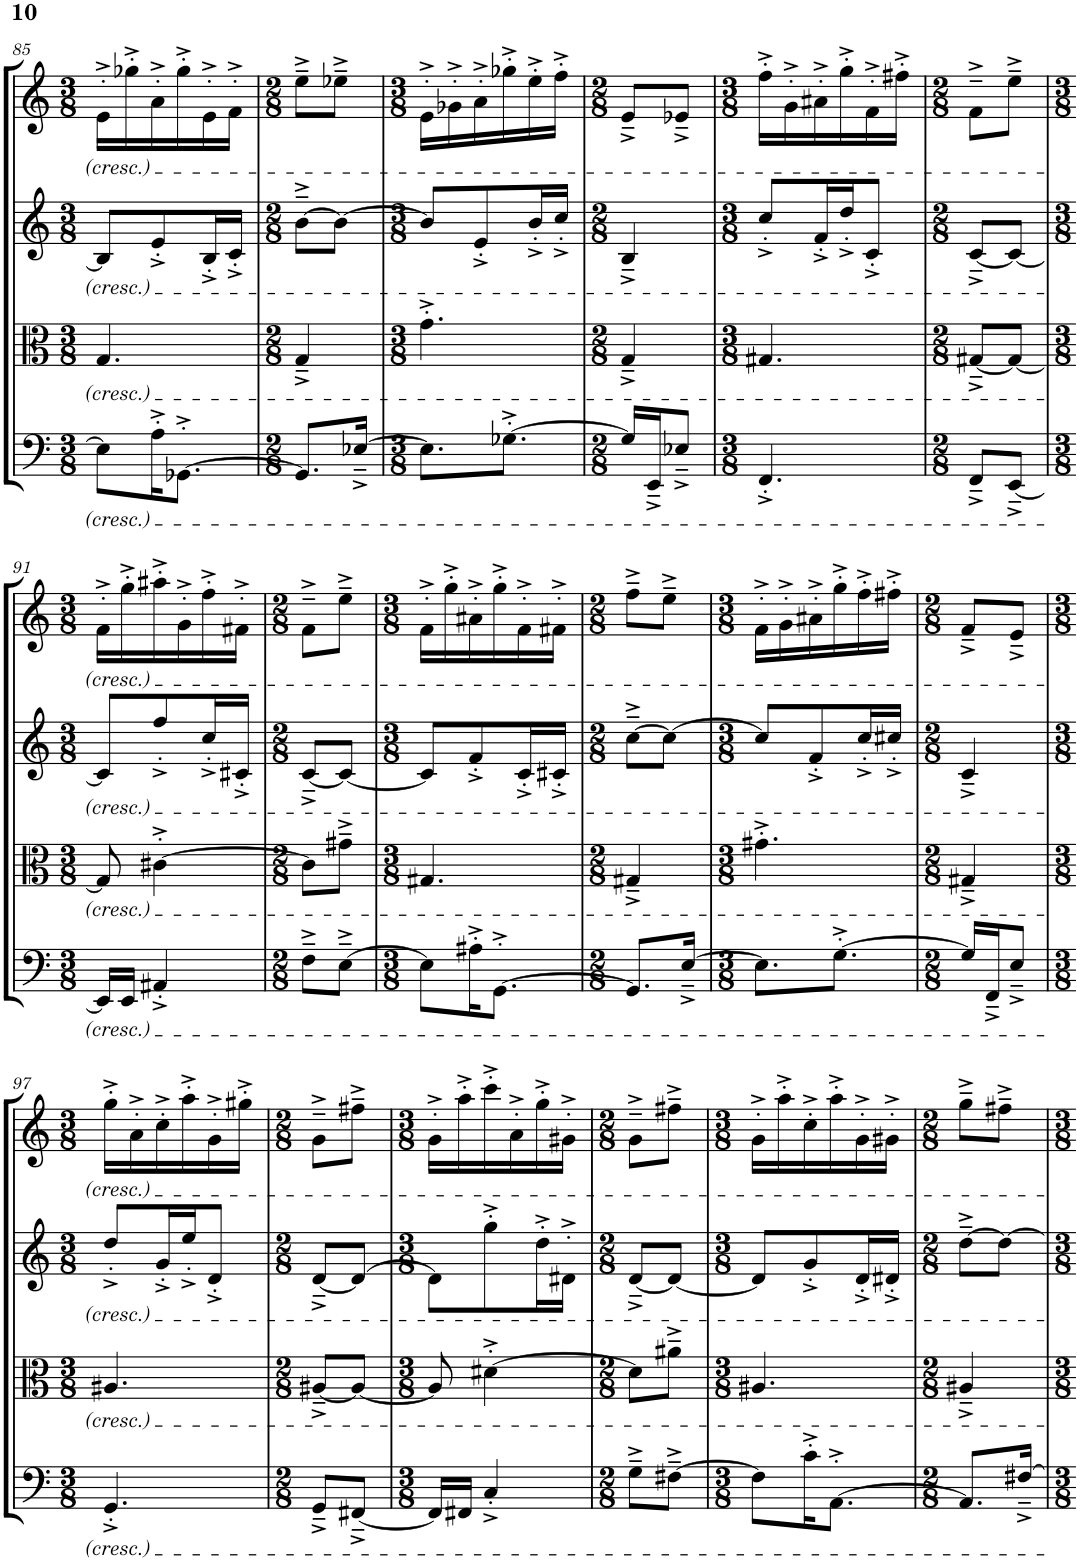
**kern	**kern	**kern	**kern
*part4	*part3	*part2	*part1
*staff4	*staff3	*staff2	*staff1
*I"Violoncello	*I"Viola	*I"Violin II	*I"Violin I
*I'Vc	*I'Vla	*I'Vln	*I'Vln
!!LO:PB:g=z
*clefF4	*clefC3	*clefG2	*clefG2
*k[]	*k[]	*k[]	*k[]
*M3/8	*M3/8	*M3/8	*M3/8
=85	=85	=85	=85
8E-\L]	4.G/	8B/L]	16e'^\LL
.	.	.	16gg-X'^\
16A'^\K	.	8e'^/	16a'^\
[8.GG-X'^\J	.	.	16gg-'^\
.	.	16B'^/L	16e'^\
.	.	16c'^/JJ	16f'^\JJ
=86	=86	=86	=86
*M2/8	*M2/8	*M2/8	*M2/8
8.GG-/L]	4G~^/	[8b~^\L	8ee~^\L
.	.	8b\J_	8ee-X~^\J
[16E-X~^/Jk	.	.	.
=87	=87	=87	=87
*M3/8	*M3/8	*M3/8	*M3/8
8.E-\L]	4.g'^\	8b/L]	16e'^\LL
.	.	.	16g-X'^\
.	.	8e'^/	16a'^\
[8.G-X'^\J	.	.	16gg-X'^\
.	.	16b'^/L	16ee'^\
.	.	16cc'^/JJ	16ff'^\JJ
=88	=88	=88	=88
*M2/8	*M2/8	*M2/8	*M2/8
16G-/LL]	4G~^/	4B~^/	8e~^/L
16EE~^/J	.	.	.
8E-X~^/J	.	.	8e-X~^/J
=89	=89	=89	=89
*M3/8	*M3/8	*M3/8	*M3/8
4.FF'^/	4.G#X/	8cc'^/L	16ff'^\LL
.	.	.	16g'^\
.	.	16f'^/L	16a#X'^\
.	.	16dd'^/J	16gg'^\
.	.	8c'^/J	16f'^\
.	.	.	16ff#X'^\JJ
=90	=90	=90	=90
*M2/8	*M2/8	*M2/8	*M2/8
8FF~^/L	[8G#X~^/L	[8c~^/L	8f~^\L
[8EE~^/J	8G#/J_	8c/J_	8ee~^\J
!!LO:LB:g=z
=91	=91	=91	=91
*M3/8	*M3/8	*M3/8	*M3/8
16EE/LL]	8G#/]	8c/L]	16f'^\LL
16EE/JJ	.	.	16gg'^\
4AA#X'^/	[4c#X'^\	8ff'^/	16aa#X'^\
.	.	.	16g'^\
.	.	16cc'^/L	16ff'^\
.	.	16c#X'^/JJ	16f#X'^\JJ
=92	=92	=92	=92
*M2/8	*M2/8	*M2/8	*M2/8
8F~^\L	8c#\L]	[8c~^/L	8f~^\L
[8E~^\J	8g#X~^\J	8c/J_	8ee~^\J
=93	=93	=93	=93
*M3/8	*M3/8	*M3/8	*M3/8
8E\L]	4.G#X/	8c/L]	16f'^\LL
.	.	.	16gg'^\
16A#X'^\K	.	8f'^/	16a#X'^\
[8.GG'^\J	.	.	16gg'^\
.	.	16c'^/L	16f'^\
.	.	16c#X'^/JJ	16f#X'^\JJ
=94	=94	=94	=94
*M2/8	*M2/8	*M2/8	*M2/8
8.GG/L]	4G#X~^/	[8cc~^\L	8ff~^\L
.	.	8cc\J_	8ee~^\J
[16E~^/Jk	.	.	.
=95	=95	=95	=95
*M3/8	*M3/8	*M3/8	*M3/8
8.E\L]	4.g#X'^\	8cc/L]	16f'^\LL
.	.	.	16g'^\
.	.	8f'^/	16a#X'^\
[8.G'^\J	.	.	16gg'^\
.	.	16cc'^/L	16ff'^\
.	.	16cc#X'^/JJ	16ff#X'^\JJ
=96	=96	=96	=96
*M2/8	*M2/8	*M2/8	*M2/8
16G/LL]	4G#X~^/	4c~^/	8f~^/L
16FF~^/J	.	.	.
8E~^/J	.	.	8e~^/J
!!LO:LB:g=z
=97	=97	=97	=97
*M3/8	*M3/8	*M3/8	*M3/8
4.GG'^/	4.A#X/	8dd'^/L	16gg'^\LL
.	.	.	16a'^\
.	.	16g'^/L	16cc'^\
.	.	16ee'^/J	16aa'^\
.	.	8d'^/J	16g'^\
.	.	.	16gg#X'^\JJ
=98	=98	=98	=98
*M2/8	*M2/8	*M2/8	*M2/8
8GG~^/L	[8A#X~^/L	[8d~^/L	8g~^\L
[8FF#X~^/J	8A#/J_	8d/J_	8ff#X~^\J
=99	=99	=99	=99
*M3/8	*M3/8	*M3/8	*M3/8
16FF#/LL]	8A#/]	8d\L]	16g'^\LL
16FF#X/JJ	.	.	16aa'^\
4C'^/	[4d#X'^\	8gg'^\	16ccc'^\
.	.	.	16a'^\
.	.	16dd'^\L	16gg'^\
.	.	16d#X'^\JJ	16g#X'^\JJ
=100	=100	=100	=100
*M2/8	*M2/8	*M2/8	*M2/8
8G~^\L	8d#\L]	[8d~^/L	8g~^\L
[8F#X~^\J	8a#X~^\J	8d/J_	8ff#X~^\J
=101	=101	=101	=101
*M3/8	*M3/8	*M3/8	*M3/8
8F#\L]	4.A#X/	8d/L]	16g'^\LL
.	.	.	16aa'^\
16c'^\K	.	8g'^/	16cc'^\
[8.AA'^\J	.	.	16aa'^\
.	.	16d'^/L	16g'^\
.	.	16d#X'^/JJ	16g#X'^\JJ
=102	=102	=102	=102
*M2/8	*M2/8	*M2/8	*M2/8
8.AA/L]	4A#X~^/	[8dd~^\L	8gg~^\L
.	.	8dd\J_	8ff#X~^\J
[16F#X~^/Jk	.	.	.
=	=	=	=
*-	*-	*-	*-
